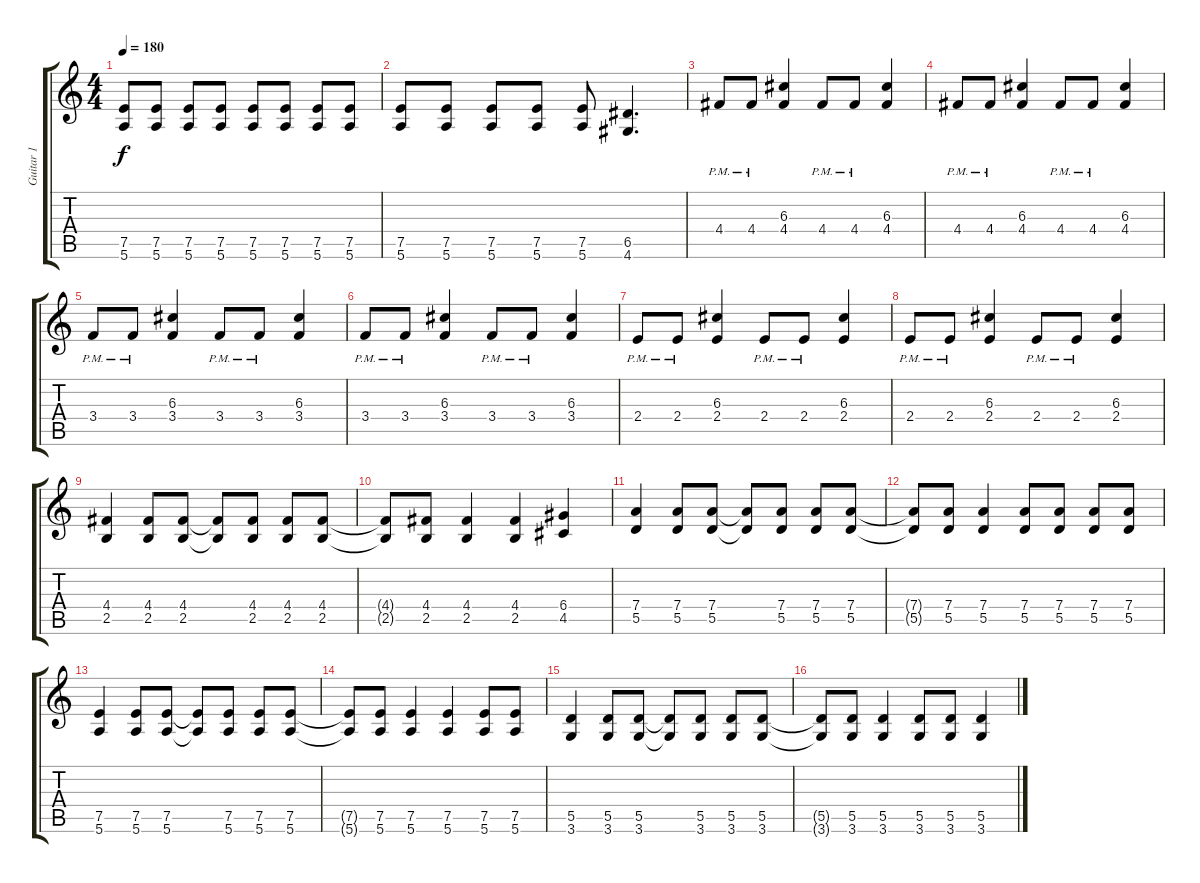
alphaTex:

\track ("Guitar 1" "Guitar 1") {instrument distortionguitar}
\staff {score tabs}
\tuning (E4 B3 G3 D3 A2 E2) {hide}
\ts (4 4)
\tempo 180
\clef g2
\ks c
(7.5 5.6).8{dy f} (7.5 5.6).8 (7.5 5.6).8 (7.5 5.6).8 (7.5 5.6).8 (7.5 5.6).8 (7.5 5.6).8 (7.5 5.6).8 |
(7.5 5.6).8 (7.5 5.6).8 (7.5 5.6).8 (7.5 5.6).8 (7.5 5.6).8 (6.5 4.6).4{d} |
4.4{pm}.8 4.4{pm}.8 (6.3 4.4).4 4.4{pm}.8 4.4{pm}.8 (6.3 4.4).4 |
4.4{pm}.8 4.4{pm}.8 (6.3 4.4).4 4.4{pm}.8 4.4{pm}.8 (6.3 4.4).4 |
3.4{pm}.8 3.4{pm}.8 (6.3 3.4).4 3.4{pm}.8 3.4{pm}.8 (6.3 3.4).4 |
3.4{pm}.8 3.4{pm}.8 (6.3 3.4).4 3.4{pm}.8 3.4{pm}.8 (6.3 3.4).4 |
2.4{pm}.8 2.4{pm}.8 (6.3 2.4).4 2.4{pm}.8 2.4{pm}.8 (6.3 2.4).4 |
2.4{pm}.8 2.4{pm}.8 (6.3 2.4).4 2.4{pm}.8 2.4{pm}.8 (6.3 2.4).4 |
(4.4 2.5).4 (4.4 2.5).8 (4.4 2.5).8 (4.4{t} 2.5{t}).8 (4.4 2.5).8 (4.4 2.5).8 (4.4 2.5).8 |
(4.4{t} 2.5{t}).8 (4.4 2.5).8 (4.4 2.5).4 (4.4 2.5).4 (6.4 4.5).4 |
(7.4 5.5).4 (7.4 5.5).8 (7.4 5.5).8 (7.4{t} 5.5{t}).8 (7.4 5.5).8 (7.4 5.5).8 (7.4 5.5).8 |
(7.4{t} 5.5{t}).8 (7.4 5.5).8 (7.4 5.5).4 (7.4 5.5).8 (7.4 5.5).8 (7.4 5.5).8 (7.4 5.5).8 |
(7.5 5.6).4 (7.5 5.6).8 (7.5 5.6).8 (7.5{t} 5.6{t}).8 (7.5 5.6).8 (7.5 5.6).8 (7.5 5.6).8 |
(7.5{t} 5.6{t}).8 (7.5 5.6).8 (7.5 5.6).4 (7.5 5.6).4 (7.5 5.6).8 (7.5 5.6).8 |
(5.5 3.6).4 (5.5 3.6).8 (5.5 3.6).8 (5.5{t} 3.6{t}).8 (5.5 3.6).8 (5.5 3.6).8 (5.5 3.6).8 |
(5.5{t} 3.6{t}).8 (5.5 3.6).8 (5.5 3.6).4 (5.5 3.6).8 (5.5 3.6).8 (5.5 3.6).4
